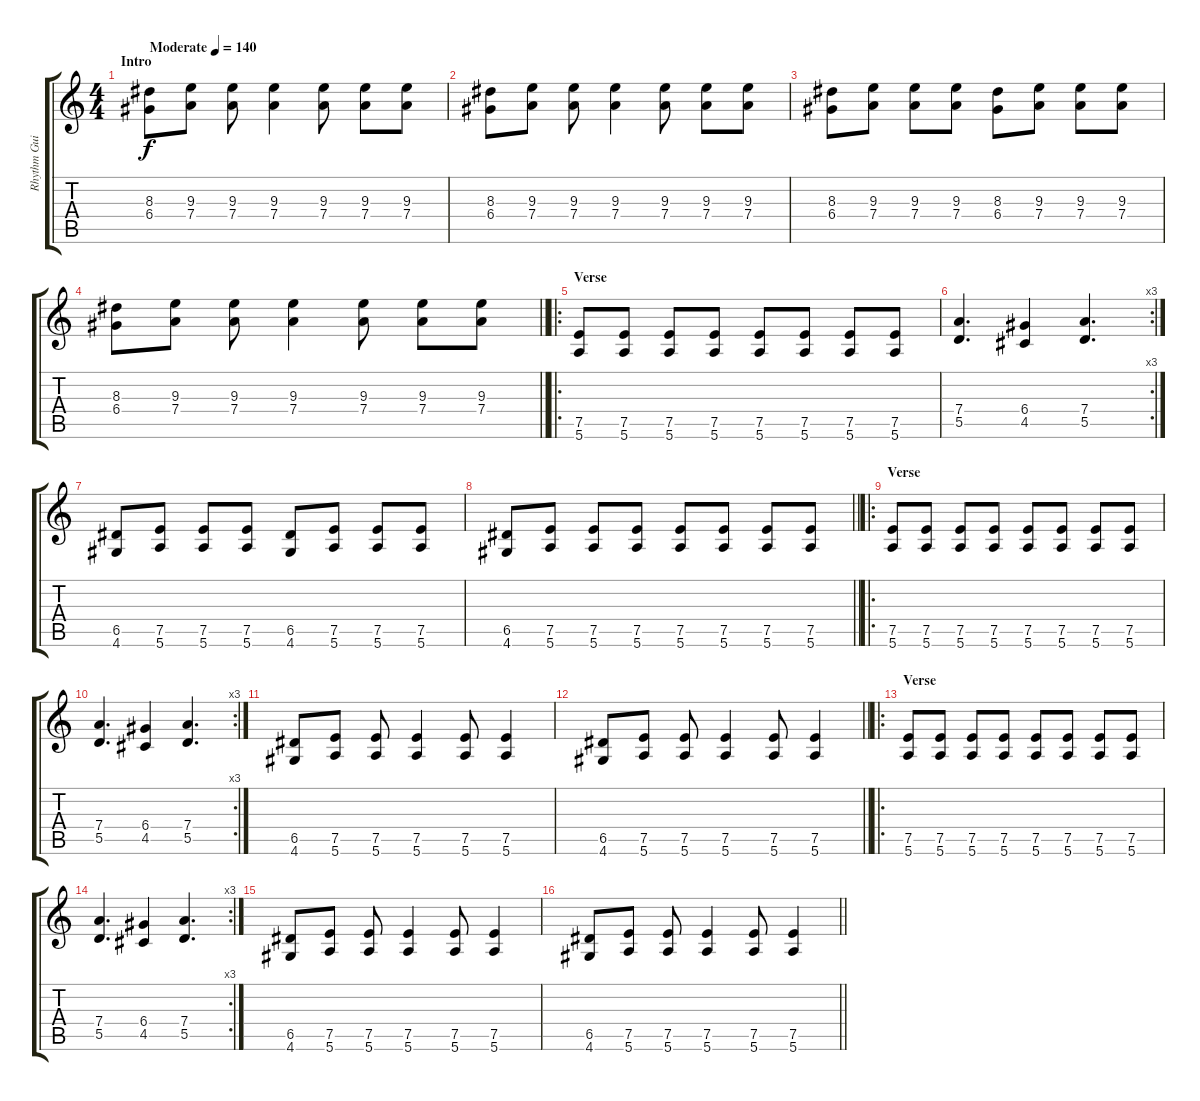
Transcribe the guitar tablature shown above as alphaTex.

\track ("Rhythm Guitar" "Rhythm Gui") {instrument distortionguitar}
\staff {score tabs}
\tuning (E4 B3 G3 D3 A2 E2) {hide}
\ts (4 4)
\section ("" "Intro")
\tempo (140 "Moderate")
\clef g2
\ks c
(8.3 6.4).8{dy f instrument distortionguitar} (9.3 7.4).8 (9.3 7.4).8 (9.3 7.4).4 (9.3 7.4).8 (9.3 7.4).8 (9.3 7.4).8 |
(8.3 6.4).8 (9.3 7.4).8 (9.3 7.4).8 (9.3 7.4).4 (9.3 7.4).8 (9.3 7.4).8 (9.3 7.4).8 |
(8.3 6.4).8 (9.3 7.4).8 (9.3 7.4).8 (9.3 7.4).8 (8.3 6.4).8 (9.3 7.4).8 (9.3 7.4).8 (9.3 7.4).8 |
\barLineRight lightlight
(8.3 6.4).8 (9.3 7.4).8 (9.3 7.4).8 (9.3 7.4).4 (9.3 7.4).8 (9.3 7.4).8 (9.3 7.4).8 |
\ro
\section ("" "Verse")
(7.5 5.6).8 (7.5 5.6).8 (7.5 5.6).8 (7.5 5.6).8 (7.5 5.6).8 (7.5 5.6).8 (7.5 5.6).8 (7.5 5.6).8 |
\rc 3
(7.4 5.5).4{d} (6.4 4.5).4 (7.4 5.5).4{d} |
(6.5 4.6).8 (7.5 5.6).8 (7.5 5.6).8 (7.5 5.6).8 (6.5 4.6).8 (7.5 5.6).8 (7.5 5.6).8 (7.5 5.6).8 |
\barLineRight lightlight
(6.5 4.6).8 (7.5 5.6).8 (7.5 5.6).8 (7.5 5.6).8 (7.5 5.6).8 (7.5 5.6).8 (7.5 5.6).8 (7.5 5.6).8 |
\ro
\section ("" "Verse")
(7.5 5.6).8 (7.5 5.6).8 (7.5 5.6).8 (7.5 5.6).8 (7.5 5.6).8 (7.5 5.6).8 (7.5 5.6).8 (7.5 5.6).8 |
\rc 3
(7.4 5.5).4{d} (6.4 4.5).4 (7.4 5.5).4{d} |
(6.5 4.6).8 (7.5 5.6).8 (7.5 5.6).8 (7.5 5.6).4 (7.5 5.6).8 (7.5 5.6).4 |
\barLineRight lightlight
(6.5 4.6).8 (7.5 5.6).8 (7.5 5.6).8 (7.5 5.6).4 (7.5 5.6).8 (7.5 5.6).4 |
\ro
\section ("" "Verse")
(7.5 5.6).8 (7.5 5.6).8 (7.5 5.6).8 (7.5 5.6).8 (7.5 5.6).8 (7.5 5.6).8 (7.5 5.6).8 (7.5 5.6).8 |
\rc 3
(7.4 5.5).4{d} (6.4 4.5).4 (7.4 5.5).4{d} |
(6.5 4.6).8 (7.5 5.6).8 (7.5 5.6).8 (7.5 5.6).4 (7.5 5.6).8 (7.5 5.6).4 |
\barLineRight lightlight
(6.5 4.6).8 (7.5 5.6).8 (7.5 5.6).8 (7.5 5.6).4 (7.5 5.6).8 (7.5 5.6).4
